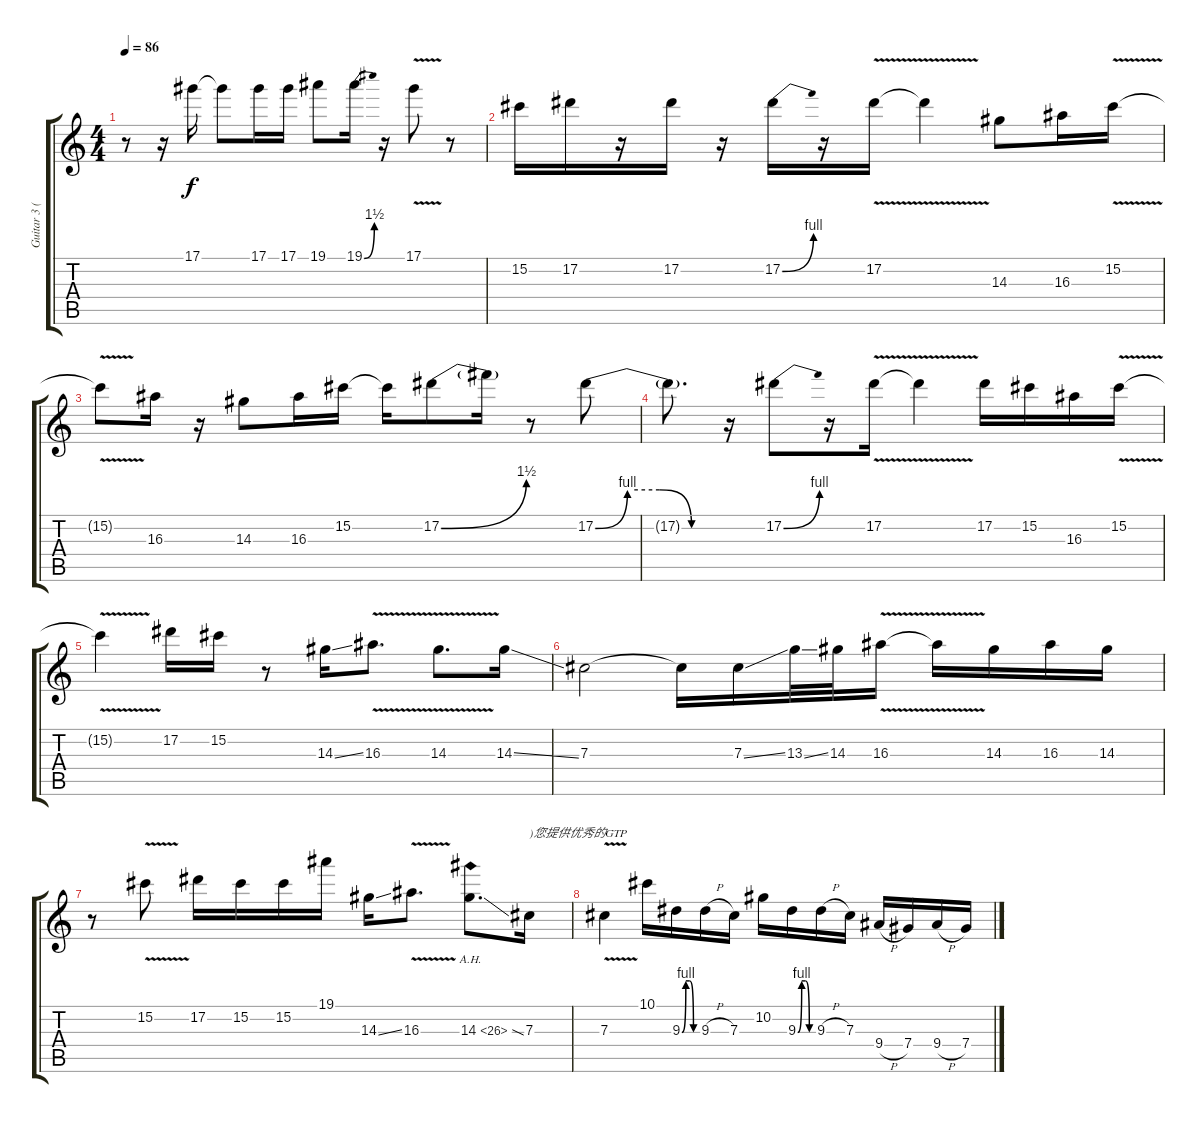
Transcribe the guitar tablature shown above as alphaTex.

\track ("Guitar 3 (Solo)" "Guitar 3 (") {instrument distortionguitar}
\staff {score tabs}
\tuning (Eb4 Bb3 Gb3 Db3 Ab2 Db2) {hide}
\ts (4 4)
\tempo 86
\clef g2
\ks c
r.8{dy f} r.16 17.1.16 17.1{t}.8 17.1.16 17.1.16 19.1.8 19.1{be (bend 0 0 60 6)}.16 r.16 17.1{v}.8 r.8 |
15.2.16 17.2.16 r.16 17.2.16 r.16 17.2{be (bend 0 0 60 4)}.16 r.16 17.2{v}.16 17.2{t}.4 14.3.8 16.3.16 15.2{v}.16 |
15.2{t}.8 16.3.16 r.16 14.3.8 16.3.16 15.2.16 15.2{t}.16 17.2{be (bend 0 0 60 6)}.8 17.2{t}.16 r.8 17.2{be (custom 0 0 15 4 30 4 45 0 60 0)}.8 |
17.2{t}.8{d} r.16 17.2{be (bend 0 0 60 4)}.8 r.16 17.2{v}.16 17.2{t}.4 17.2.16 15.2.16 16.3.16 15.2{v}.16 |
15.2{t}.4 17.2.16 15.2.16 r.8 14.3{ss}.16 16.3{v}.8{d} 14.3{v}.8{d} 14.3{ss}.16 |
7.3.2 7.3{t}.16 7.3{ss}.16 13.3{ss}.32 14.3.32 16.3{v}.16 16.3{t}.16 14.3.16 16.3.16 14.3.16 |
r.8 15.2{v}.8 17.2.16 15.2.16 15.2.16 19.1.16 14.3{ss}.16 16.3{v}.8{d} 14.3{ah 12 ss}.8{d} 7.3.16{txt ")您提供优秀的GTP"} |
7.3{v}.4 10.1.16 9.3{be (custom 0 0 15 4 30 4 45 0 60 0)}.16 9.3{h}.16 7.3.16 10.2.16 9.3{be (custom 0 0 15 4 30 4 45 0 60 0)}.16 9.3{h}.16 7.3.16 9.4{h}.16 7.4.16 9.4{h}.16 7.4.16
